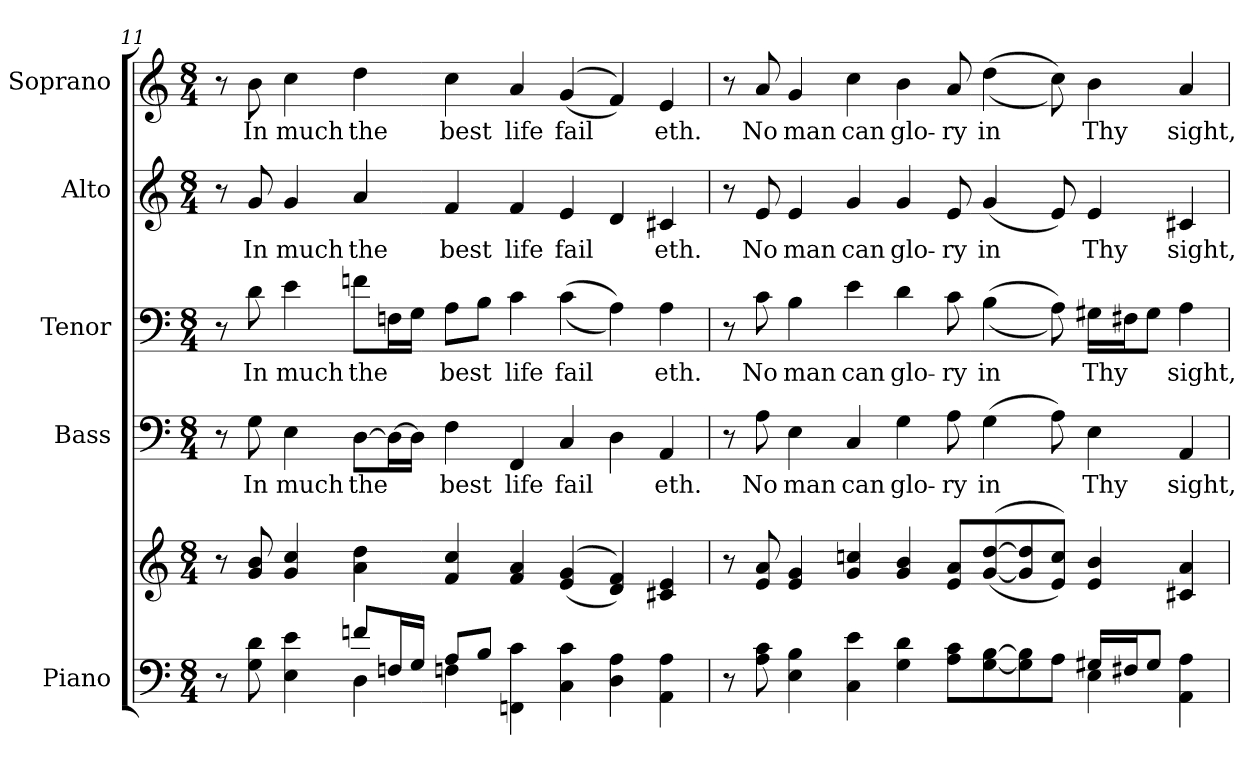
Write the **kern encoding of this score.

**kern	**kern	**kern	**text	**kern	**text	**kern	**text	**kern	**text
*part5	*part5	*part4	*part4	*part3	*part3	*part2	*part2	*part1	*part1
*staff6	*staff5	*staff4	*staff4	*staff3	*staff3	*staff2	*staff2	*staff1	*staff1
*I"Piano	*	*I"Bass	*	*I"Tenor	*	*I"Alto	*	*I"Soprano	*
*I'Pno.	*	*I'B.	*	*I'T.	*	*I'A.	*	*I'S.	*
!!LO:PB:g=z
*clefF4	*clefG2	*clefF4	*	*clefF4	*	*clefG2	*	*clefG2	*
*k[]	*k[]	*k[]	*	*k[]	*	*k[]	*	*k[]	*
*C:	*C:	*C:	*	*C:	*	*C:	*	*C:	*
*M8/4	*M8/4	*M8/4	*	*M8/4	*	*M8/4	*	*M8/4	*
=11	=11	=11	=11	=11	=11	=11	=11	=11	=11
*^	*	*	*	*	*	*	*	*	*
8r	4ryy	8r	8r	.	8r	.	8r	.	8r	.
!	!	!	!	!LO:LY:b:color=#000000	!	!	!	!	!	!
!	!	!	!	!	!	!LO:LY:b:color=#000000	!	!	!	!
!	!	!	!	!	!	!	!	!LO:LY:b:color=#000000	!	!
!	!	!	!	!	!	!	!	!	!	!LO:LY:b:color=#000000
8Gi\ 8di	.	8gi/ 8bi	8Gi\	In	8di\	In	8gi/	In	8bi\	In
!	!	!	!	!LO:LY:b:color=#000000	!	!	!	!	!	!
!	!	!	!	!	!	!LO:LY:b:color=#000000	!	!	!	!
!	!	!	!	!	!	!	!	!LO:LY:b:color=#000000	!	!
!	!	!	!	!	!	!	!	!	!	!LO:LY:b:color=#000000
4Ei\ 4ei	4ryy	4gi/ 4cci	4Ei\	much	4ei\	much	4gi/	much	4cci\	much
!	!	!	!	!LO:LY:b:color=#000000	!	!	!	!	!	!
!	!	!	!	!	!	!LO:LY:b:color=#000000	!	!	!	!
!	!	!	!	!	!	!	!	!LO:LY:b:color=#000000	!	!
!	!	!	!	!	!	!	!	!	!	!LO:LY:b:color=#000000
8fni/L	4Di\	4ai\ 4ddi	[>8Di\L	the	8fni\L	the	4ai/	the	4ddi\	the
16Fni/L	.	.	16Di\L_>	.	16Fni\L	.	.	.	.	.
16Gi/JJ	.	.	16Di\JJ]	.	16Gi\JJ	.	.	.	.	.
!	!	!	!	!LO:LY:b:color=#000000	!	!	!	!	!	!
!	!	!	!	!	!	!LO:LY:b:color=#000000	!	!	!	!
!	!	!	!	!	!	!	!	!LO:LY:b:color=#000000	!	!
!	!	!	!	!	!	!	!	!	!	!LO:LY:b:color=#000000
8Ai/L	4Fni\	4fi/ 4cci	4Fi\	best	8Ai\L	best	4fi/	best	4cci\	best
8Bi/J	.	.	.	.	8Bi\J	.	.	.	.	.
!	!	!	!	!LO:LY:b:color=#000000	!	!	!	!	!	!
!	!	!	!	!	!	!LO:LY:b:color=#000000	!	!	!	!
!	!	!	!	!	!	!	!	!LO:LY:b:color=#000000	!	!
!	!	!	!	!	!	!	!	!	!	!LO:LY:b:color=#000000
4FFni\ 4ci	4ryy	4fi/ 4ai	4FFi/	life	4ci\	life	4fi/	life	4ai/	life
!	!	!	!	!LO:LY:b:color=#000000	!	!	!	!	!	!
!	!	!	!	!	!	!LO:LY:b:color=#000000	!	!	!	!
!	!	!	!	!	!	!	!	!LO:LY:b:color=#000000	!	!
!	!	!	!	!	!	!	!	!	!	!LO:LY:b:color=#000000
4Ci\ 4ci	4ryy	((4ei/ 4gi	4Ci/	fail	((4ci\	fail	4ei/	fail	((4gi/	fail
4Di\ 4Ai	2ryy	4di/ 4fi))	4Di\	.	4Ai\))	.	4di/	.	4fi/))	.
!	!	!	!	!LO:LY:b:color=#000000	!	!	!	!	!	!
!	!	!	!	!	!	!LO:LY:b:color=#000000	!	!	!	!
!	!	!	!	!	!	!	!	!LO:LY:b:color=#000000	!	!
!	!	!	!	!	!	!	!	!	!	!LO:LY:b:color=#000000
4AAi\ 4Ai	.	4c#Xi/ 4ei	4AAi/	eth.	4Ai\	eth.	4c#Xi/	eth.	4ei/	eth.
!!LO:PB:g=z
=12	=12	=12	=12	=12	=12	=12	=12	=12	=12	=12
8r	1ryy	8r	8r	.	8r	.	8r	.	8r	.
!	!	!	!	!LO:LY:b:color=#000000	!	!	!	!	!	!
!	!	!	!	!	!	!LO:LY:b:color=#000000	!	!	!	!
!	!	!	!	!	!	!	!	!LO:LY:b:color=#000000	!	!
!	!	!	!	!	!	!	!	!	!	!LO:LY:b:color=#000000
8Ai\ 8ci	.	8ei/ 8ai	8Ai\	No	8ci\	No	8ei/	No	8ai/	No
!	!	!	!	!LO:LY:b:color=#000000	!	!	!	!	!	!
!	!	!	!	!	!	!LO:LY:b:color=#000000	!	!	!	!
!	!	!	!	!	!	!	!	!LO:LY:b:color=#000000	!	!
!	!	!	!	!	!	!	!	!	!	!LO:LY:b:color=#000000
4Ei\ 4Bi	.	4ei/ 4gi	4Ei\	man	4Bi\	man	4ei/	man	4gi/	man
!	!	!	!	!LO:LY:b:color=#000000	!	!	!	!	!	!
!	!	!	!	!	!	!LO:LY:b:color=#000000	!	!	!	!
!	!	!	!	!	!	!	!	!LO:LY:b:color=#000000	!	!
!	!	!	!	!	!	!	!	!	!	!LO:LY:b:color=#000000
4Ci\ 4ei	.	4gi/ 4ccni	4Ci/	can	4ei\	can	4gi/	can	4cci\	can
!	!	!	!	!LO:LY:b:color=#000000	!	!	!	!	!	!
!	!	!	!	!	!	!LO:LY:b:color=#000000	!	!	!	!
!	!	!	!	!	!	!	!	!LO:LY:b:color=#000000	!	!
!	!	!	!	!	!	!	!	!	!	!LO:LY:b:color=#000000
4Gi\ 4di	.	4gi/ 4bi	4Gi\	glo-	4di\	glo-	4gi/	glo-	4bi\	glo-
!	!	!	!	!LO:LY:b:color=#000000	!	!	!	!	!	!
!	!	!	!	!	!	!LO:LY:b:color=#000000	!	!	!	!
!	!	!	!	!	!	!	!	!LO:LY:b:color=#000000	!	!
!	!	!	!	!	!	!	!	!	!	!LO:LY:b:color=#000000
8Ai\ 8ciL	4ryy	8ei/ 8aiL	8Ai\	-ry	8ci\	-ry	8ei/	-ry	8ai/	-ry
!	!	!	!	!LO:LY:b:color=#000000	!	!	!	!	!	!
!	!	!	!	!	!	!LO:LY:b:color=#000000	!	!	!	!
!	!	!	!	!	!	!	!	!LO:LY:b:color=#000000	!	!
!	!	!	!	!	!	!	!	!	!	!LO:LY:b:color=#000000
[<8Gi\ [>8Bi	.	(([<8gi/ [>8ddi	(4Gi\	in	((4Bi\	in	(4gi/	in	((4ddi\	in
8Gi\] 8Bi]	4ryy	8gi/] 8ddi]	.	.	.	.	.	.	.	.
8Ai\J	.	8ei/ 8cciJ))	8Ai\)	.	8Ai\))	.	8ei/)	.	8cci\))	.
!	!	!	!	!LO:LY:b:color=#000000	!	!	!	!	!	!
!	!	!	!	!	!	!LO:LY:b:color=#000000	!	!	!	!
!	!	!	!	!	!	!	!	!LO:LY:b:color=#000000	!	!
!	!	!	!	!	!	!	!	!	!	!LO:LY:b:color=#000000
16G#Xi/LL	4Ei\	4ei/ 4bi	4Ei\	Thy	16G#Xi\LL	Thy	4ei/	Thy	4bi\	Thy
16F#Xi/J	.	.	.	.	16F#Xi\J	.	.	.	.	.
8G#i/J	.	.	.	.	8G#i\J	.	.	.	.	.
!	!	!	!	!LO:LY:b:color=#000000	!	!	!	!	!	!
!	!	!	!	!	!	!LO:LY:b:color=#000000	!	!	!	!
!	!	!	!	!	!	!	!	!LO:LY:b:color=#000000	!	!
!	!	!	!	!	!	!	!	!	!	!LO:LY:b:color=#000000
4AAi\ 4Ai	4ryy	4c#Xi/ 4ai	4AAi/	sight,	4Ai\	sight,	4c#Xi/	sight,	4ai/	sight,
*v	*v	*	*	*	*	*	*	*	*	*
=	=	=	=	=	=	=	=	=	=
*-	*-	*-	*-	*-	*-	*-	*-	*-	*-
